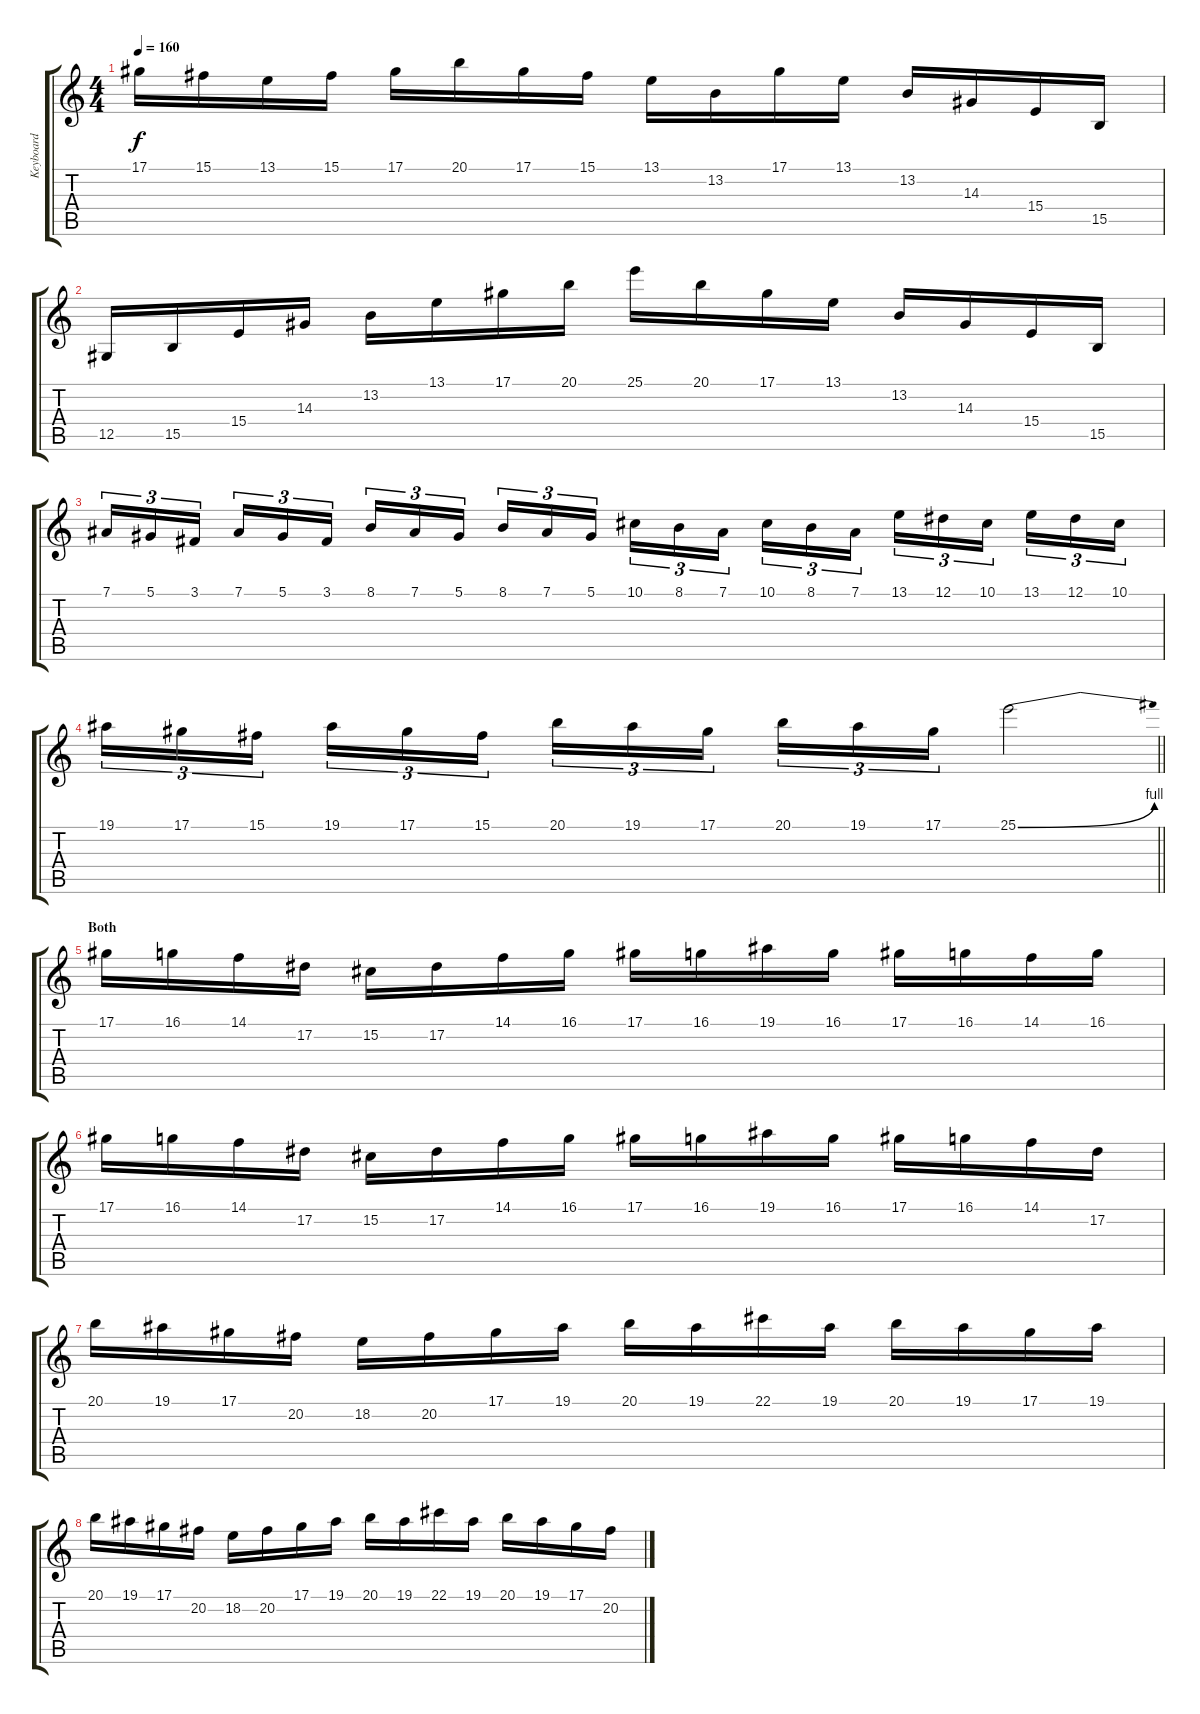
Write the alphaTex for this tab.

\track ("Keyboard" "Keyboard") {instrument harpsichord}
\staff {score tabs}
\tuning (Eb4 Bb3 Gb3 Db3 Ab2 Eb2) {hide}
\ts (4 4)
\tempo 160
\clef g2
\ks c
17.1.16{dy f} 15.1.16 13.1.16 15.1.16 17.1.16 20.1.16 17.1.16 15.1.16 13.1.16 13.2.16 17.1.16 13.1.16 13.2.16 14.3.16 15.4.16 15.5.16 |
12.5.16 15.5.16 15.4.16 14.3.16 13.2.16 13.1.16 17.1.16 20.1.16 25.1.16 20.1.16 17.1.16 13.1.16 13.2.16 14.3.16 15.4.16 15.5.16 |
7.1.16{tu (3 2)} 5.1.16{tu (3 2)} 3.1.16{tu (3 2) beam splitsecondary} 7.1.16{tu (3 2)} 5.1.16{tu (3 2)} 3.1.16{tu (3 2)} 8.1.16{tu (3 2)} 7.1.16{tu (3 2)} 5.1.16{tu (3 2) beam splitsecondary} 8.1.16{tu (3 2)} 7.1.16{tu (3 2)} 5.1.16{tu (3 2)} 10.1.16{tu (3 2)} 8.1.16{tu (3 2)} 7.1.16{tu (3 2) beam splitsecondary} 10.1.16{tu (3 2)} 8.1.16{tu (3 2)} 7.1.16{tu (3 2)} 13.1.16{tu (3 2)} 12.1.16{tu (3 2)} 10.1.16{tu (3 2) beam splitsecondary} 13.1.16{tu (3 2)} 12.1.16{tu (3 2)} 10.1.16{tu (3 2)} |
\barLineRight lightlight
19.1.16{tu (3 2)} 17.1.16{tu (3 2)} 15.1.16{tu (3 2) beam splitsecondary} 19.1.16{tu (3 2)} 17.1.16{tu (3 2)} 15.1.16{tu (3 2)} 20.1.16{tu (3 2)} 19.1.16{tu (3 2)} 17.1.16{tu (3 2) beam splitsecondary} 20.1.16{tu (3 2)} 19.1.16{tu (3 2)} 17.1.16{tu (3 2)} 25.1{be (bend 0 0 60 4)}.2 |
\section ("" "Both")
17.1.16 16.1.16 14.1.16 17.2.16 15.2.16 17.2.16 14.1.16 16.1.16 17.1.16 16.1.16 19.1.16 16.1.16 17.1.16 16.1.16 14.1.16 16.1.16 |
17.1.16 16.1.16 14.1.16 17.2.16 15.2.16 17.2.16 14.1.16 16.1.16 17.1.16 16.1.16 19.1.16 16.1.16 17.1.16 16.1.16 14.1.16 17.2.16 |
20.1.16 19.1.16 17.1.16 20.2.16 18.2.16 20.2.16 17.1.16 19.1.16 20.1.16 19.1.16 22.1.16 19.1.16 20.1.16 19.1.16 17.1.16 19.1.16 |
20.1.16 19.1.16 17.1.16 20.2.16 18.2.16 20.2.16 17.1.16 19.1.16 20.1.16 19.1.16 22.1.16 19.1.16 20.1.16 19.1.16 17.1.16 20.2.16
